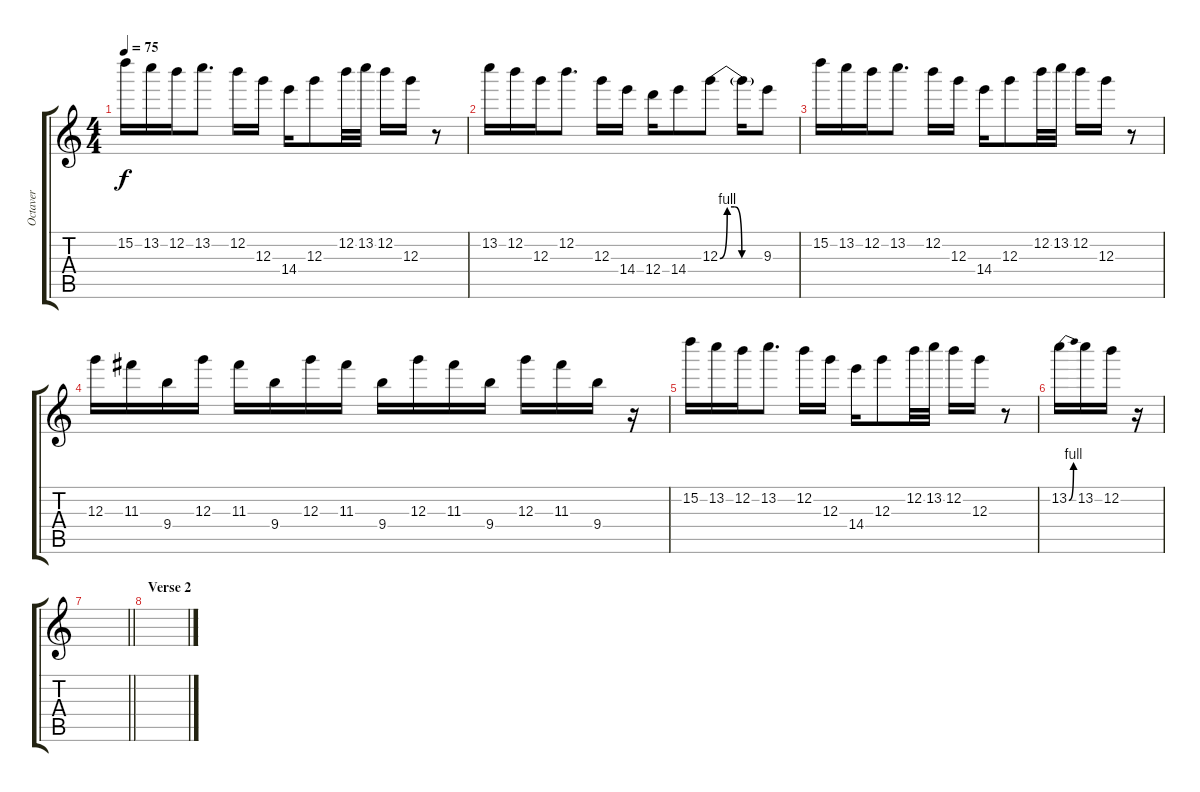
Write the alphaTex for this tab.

\track ("Octaver" "Octaver") {instrument electricguitarjazz}
\staff {score tabs}
\tuning (E5 B4 G4 D4 A3 E3) {hide}
\ts (4 4)
\tempo 75
\clef g2
\ks c
15.2.16{dy f} 13.2.16 12.2.16 13.2.8{d} 12.2.16 12.3.16 14.4.16 12.3.8 12.2.32 13.2.32 12.2.16 12.3.16 r.8 |
13.2.16 12.2.16 12.3.16 12.2.8{d} 12.3.16 14.4.16 12.4.16 14.4.8 12.3{be (custom 0 0 10 4 20 4 30 0 60 0)}.8 12.3{t}.16 9.3.8 |
15.2.16 13.2.16 12.2.16 13.2.8{d} 12.2.16 12.3.16 14.4.16 12.3.8 12.2.32 13.2.32 12.2.16 12.3.16 r.8 |
12.3.16 11.3.16 9.4.16 12.3.16 11.3.16 9.4.16 12.3.16 11.3.16 9.4.16 12.3.16 11.3.16 9.4.16 12.3.16 11.3.16 9.4.16 r.16 |
15.2.16 13.2.16 12.2.16 13.2.8{d} 12.2.16 12.3.16 14.4.16 12.3.8 12.2.32 13.2.32 12.2.16 12.3.16 r.8 |
13.2{be (bend 0 0 60 4)}.16 13.2.16 12.2.16 r.16 |
\barLineRight lightlight
|
\section ("" "Verse 2")
